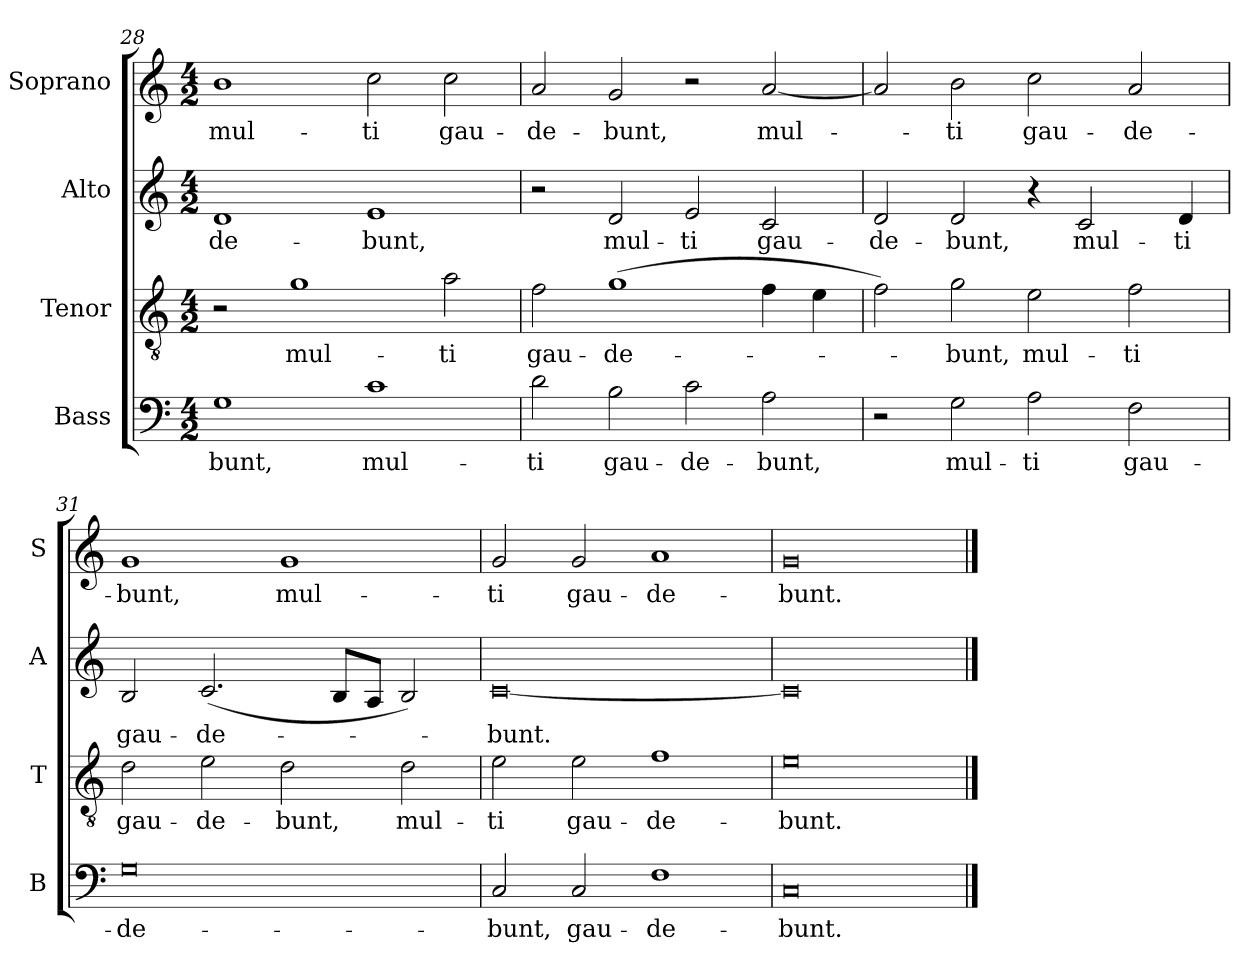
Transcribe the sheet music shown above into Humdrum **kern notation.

**kern	**text	**kern	**text	**kern	**text	**kern	**text
*part4	*part4	*part3	*part3	*part2	*part2	*part1	*part1
*staff4	*staff4	*staff3	*staff3	*staff2	*staff2	*staff1	*staff1
*I"Bass	*	*I"Tenor	*	*I"Alto	*	*I"Soprano	*
*I'B	*	*I'T	*	*I'A	*	*I'S	*
!!LO:LB:g=z
*clefF4	*	*clefGv2	*	*clefG2	*	*clefG2	*
*k[]	*	*k[]	*	*k[]	*	*k[]	*
*C:	*	*C:	*	*C:	*	*C:	*
*M4/2	*	*M4/2	*	*M4/2	*	*M4/2	*
=28	=28	=28	=28	=28	=28	=28	=28
!	!LO:LY:b	!	!	!	!LO:LY:b	!	!LO:LY:b
1G	-bunt,	2r	.	1d	-de-	1b	mul-
!	!	!	!LO:LY:b	!	!	!	!
.	.	1g	mul-	.	.	.	.
!	!LO:LY:b	!	!	!	!LO:LY:b	!	!LO:LY:b
1c	mul-	.	.	1e	-bunt,	2cc	-ti
!	!	!	!LO:LY:b	!	!	!	!LO:LY:b
.	.	2a	-ti	.	.	2cc	gau-
=29	=29	=29	=29	=29	=29	=29	=29
!	!LO:LY:b	!	!LO:LY:b	!	!	!	!LO:LY:b
2d	-ti	2f	gau-	2r	.	2a	-de-
!	!LO:LY:b	!	!LO:LY:b	!	!LO:LY:b	!	!LO:LY:b
2B	gau-	(>1g	-de-	2d	mul-	2g	-bunt,
!	!LO:LY:b	!	!	!	!LO:LY:b	!	!
2c	-de-	.	.	2e	-ti	2r	.
!	!LO:LY:b	!	!	!	!LO:LY:b	!	!LO:LY:b
2A	-bunt,	4f	.	2c	gau-	[2a	mul-
.	.	4e	.	.	.	.	.
=30	=30	=30	=30	=30	=30	=30	=30
!	!	!	!	!	!LO:LY:b	!	!
2r	.	2f)	.	2d	-de-	2a]	.
!	!LO:LY:b	!	!LO:LY:b	!	!LO:LY:b	!	!LO:LY:b
2G	mul-	2g	bunt,	2d	-bunt,	2b	ti
!	!LO:LY:b	!	!LO:LY:b	!	!	!	!LO:LY:b
2A	-ti	2e	mul-	4r	.	2cc	gau-
!	!	!	!	!	!LO:LY:b	!	!
.	.	.	.	2c	mul-	.	.
!	!LO:LY:b	!	!LO:LY:b	!	!	!	!LO:LY:b
2F	gau-	2f	-ti	.	.	2a	-de-
!	!	!	!	!	!LO:LY:b	!	!
.	.	.	.	4d	-ti	.	.
=31	=31	=31	=31	=31	=31	=31	=31
!	!LO:LY:b	!	!LO:LY:b	!	!LO:LY:b	!	!LO:LY:b
0G	-de-	2d	gau-	2B	gau-	1g	-bunt,
!	!	!	!LO:LY:b	!	!LO:LY:b	!	!
.	.	2e	-de-	(<2.c	-de-	.	.
!	!	!	!LO:LY:b	!	!	!	!LO:LY:b
.	.	2d	-bunt,	.	.	1g	mul-
.	.	.	.	8BL	.	.	.
.	.	.	.	8AJ	.	.	.
!	!	!	!LO:LY:b	!	!	!	!
.	.	2d	mul-	2B)	.	.	.
=32	=32	=32	=32	=32	=32	=32	=32
!	!LO:LY:b	!	!LO:LY:b	!	!LO:LY:b	!	!LO:LY:b
2C	-bunt,	2e	-ti	[0c	bunt.	2g	-ti
!	!LO:LY:b	!	!LO:LY:b	!	!	!	!LO:LY:b
2C	gau-	2e	gau-	.	.	2g	gau-
!	!LO:LY:b	!	!LO:LY:b	!	!	!	!LO:LY:b
1F	-de-	1f	-de-	.	.	1a	-de-
=33	=33	=33	=33	=33	=33	=33	=33
!	!LO:LY:b	!	!LO:LY:b	!	!	!	!LO:LY:b
0C	-bunt.	0e	-bunt.	0c]	.	0g	-bunt.
==	==	==	==	==	==	==	==
*-	*-	*-	*-	*-	*-	*-	*-
